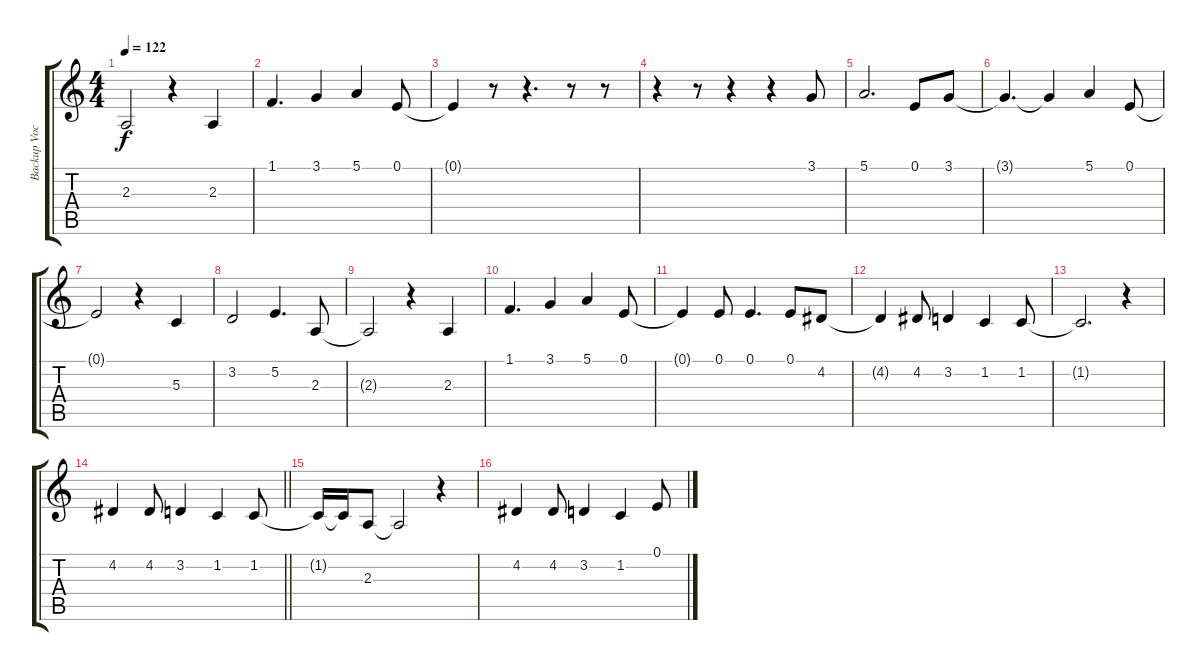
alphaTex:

\track ("Backup Vocals" "Backup Voc") {instrument cello}
\staff {score tabs}
\tuning (E4 B3 G3 D3 A2 E2) {hide}
\ts (4 4)
\tempo 122
\clef g2
\ks c
2.3{t}.2{dy f} r.4 2.3.4 |
1.1.4{d} 3.1.4 5.1.4 0.1.8 |
0.1{t}.4 r.8 r.4{d} r.8 r.8 |
r.4 r.8 r.4 r.4 3.1.8 |
5.1.2{d} 0.1.8 3.1.8 |
3.1{t}.4{d} 3.1{t}.4 5.1.4 0.1.8 |
0.1{t}.2 r.4 5.3.4 |
3.2.2 5.2.4{d} 2.3.8 |
2.3{t}.2 r.4 2.3.4 |
1.1.4{d} 3.1.4 5.1.4 0.1.8 |
0.1{t}.4 0.1.8 0.1.4{d} 0.1.8 4.2.8 |
4.2{t}.4 4.2.8 3.2.4 1.2.4 1.2.8 |
1.2{t}.2{d} r.4 |
\barLineRight lightlight
4.2.4 4.2.8 3.2.4 1.2.4 1.2.8 |
1.2{t}.16 1.2{t}.16 2.3.8 2.3{t}.2 r.4 |
4.2.4 4.2.8 3.2.4 1.2.4 0.1.8
